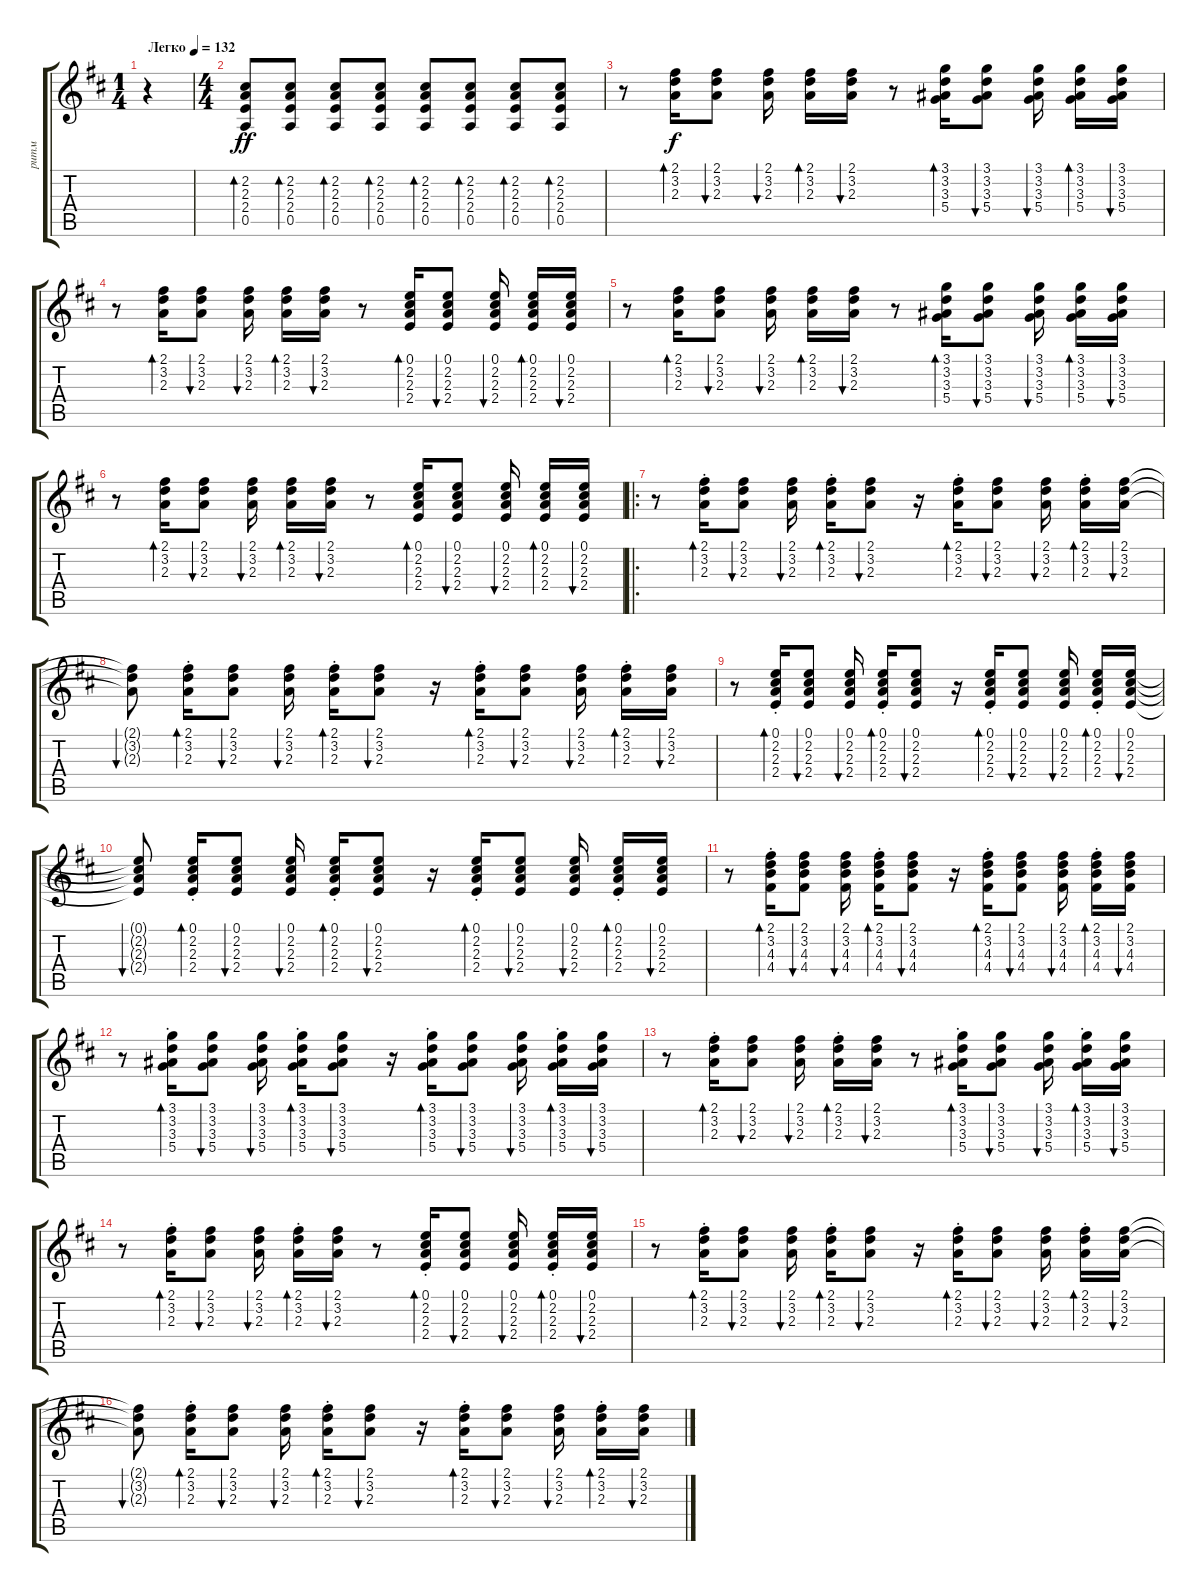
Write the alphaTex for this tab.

\track ("ритм" "ритм") {instrument acousticguitarsteel}
\staff {score tabs}
\tuning (E4 B3 G3 D3 A2 E2) {hide}
\ts (1 4)
\tempo (132 "Легко")
\clef g2
\ks d
r.4{dy ff instrument acousticguitarsteel} |
\ts (4 4)
(2.2 2.3 2.4 0.5).8{bd 60} (2.2 2.3 2.4 0.5).8{bd 60} (2.2 2.3 2.4 0.5).8{bd 60} (2.2 2.3 2.4 0.5).8{bd 60} (2.2 2.3 2.4 0.5).8{bd 60} (2.2 2.3 2.4 0.5).8{bd 60} (2.2 2.3 2.4 0.5).8{bd 60} (2.2 2.3 2.4 0.5).8{bd 60} |
r.8 (2.1 3.2 2.3).16{bd 60 dy f} (2.1 3.2 2.3).8{bu 60} (2.1 3.2 2.3).16{bu 60 beam split} (2.1 3.2 2.3).16{bd 60} (2.1 3.2 2.3).16{bu 60} r.8 (3.1 3.2 3.3 5.4).16{bd 60} (3.1 3.2 3.3 5.4).8{bu 60} (3.1 3.2 3.3 5.4).16{bu 60 beam split} (3.1 3.2 3.3 5.4).16{bd 60} (3.1 3.2 3.3 5.4).16{bu 60} |
r.8 (2.1 3.2 2.3).16{bd 60} (2.1 3.2 2.3).8{bu 60} (2.1 3.2 2.3).16{bu 60 beam split} (2.1 3.2 2.3).16{bd 60} (2.1 3.2 2.3).16{bu 60} r.8 (0.1 2.2 2.3 2.4).16{bd 60} (0.1 2.2 2.3 2.4).8{bu 60} (0.1 2.2 2.3 2.4).16{bu 60 beam split} (0.1 2.2 2.3 2.4).16{bd 60} (0.1 2.2 2.3 2.4).16{bu 60} |
r.8 (2.1 3.2 2.3).16{bd 60} (2.1 3.2 2.3).8{bu 60} (2.1 3.2 2.3).16{bu 60 beam split} (2.1 3.2 2.3).16{bd 60} (2.1 3.2 2.3).16{bu 60} r.8 (3.1 3.2 3.3 5.4).16{bd 60} (3.1 3.2 3.3 5.4).8{bu 60} (3.1 3.2 3.3 5.4).16{bu 60 beam split} (3.1 3.2 3.3 5.4).16{bd 60} (3.1 3.2 3.3 5.4).16{bu 60} |
r.8 (2.1 3.2 2.3).16{bd 60} (2.1 3.2 2.3).8{bu 60} (2.1 3.2 2.3).16{bu 60 beam split} (2.1 3.2 2.3).16{bd 60} (2.1 3.2 2.3).16{bu 60} r.8 (0.1 2.2 2.3 2.4).16{bd 60} (0.1 2.2 2.3 2.4).8{bu 60} (0.1 2.2 2.3 2.4).16{bu 60 beam split} (0.1 2.2 2.3 2.4).16{bd 60} (0.1 2.2 2.3 2.4).16{bu 60} |
\ro
r.8 (2.1{st} 3.2{st} 2.3{st}).16{bd 60} (2.1 3.2 2.3).8{bu 60} (2.1 3.2 2.3).16{bu 60 beam split} (2.1{st} 3.2{st} 2.3{st}).16{bd 60} (2.1 3.2 2.3).8{bu 60} r.16 (2.1{st} 3.2{st} 2.3{st}).16{bd 60} (2.1 3.2 2.3).8{bu 60} (2.1 3.2 2.3).16{bu 60 beam split} (2.1{st} 3.2{st} 2.3{st}).16{bd 60} (2.1 3.2 2.3).16{bu 60} |
(2.1{t} 3.2{t} 2.3{t}).8{bu 60 beam split} (2.1{st} 3.2{st} 2.3{st}).16{bd 60} (2.1 3.2 2.3).8{bu 60} (2.1 3.2 2.3).16{bu 60 beam split} (2.1{st} 3.2{st} 2.3{st}).16{bd 60} (2.1 3.2 2.3).8{bu 60} r.16 (2.1{st} 3.2{st} 2.3{st}).16{bd 60} (2.1 3.2 2.3).8{bu 60} (2.1 3.2 2.3).16{bu 60 beam split} (2.1{st} 3.2{st} 2.3{st}).16{bd 60} (2.1 3.2 2.3).16{bu 60} |
r.8 (0.1{st} 2.2{st} 2.3{st} 2.4{st}).16{bd 60} (0.1 2.2 2.3 2.4).8{bu 60} (0.1 2.2 2.3 2.4).16{bu 60 beam split} (0.1{st} 2.2{st} 2.3{st} 2.4{st}).16{bd 60} (0.1 2.2 2.3 2.4).8{bu 60} r.16 (0.1{st} 2.2{st} 2.3{st} 2.4{st}).16{bd 60} (0.1 2.2 2.3 2.4).8{bu 60} (0.1 2.2 2.3 2.4).16{bu 60 beam split} (0.1{st} 2.2{st} 2.3{st} 2.4{st}).16{bd 60} (0.1 2.2 2.3 2.4).16{bu 60} |
(0.1{t} 2.2{t} 2.3{t} 2.4{t}).8{bu 60 beam split} (0.1{st} 2.2{st} 2.3{st} 2.4{st}).16{bd 60} (0.1 2.2 2.3 2.4).8{bu 60} (0.1 2.2 2.3 2.4).16{bu 60 beam split} (0.1{st} 2.2{st} 2.3{st} 2.4{st}).16{bd 60} (0.1 2.2 2.3 2.4).8{bu 60} r.16 (0.1{st} 2.2{st} 2.3{st} 2.4{st}).16{bd 60} (0.1 2.2 2.3 2.4).8{bu 60} (0.1 2.2 2.3 2.4).16{bu 60 beam split} (0.1{st} 2.2{st} 2.3{st} 2.4{st}).16{bd 60} (0.1 2.2 2.3 2.4).16{bu 60} |
r.8 (2.1{st} 3.2{st} 4.3{st} 4.4{st}).16{bd 60} (2.1 3.2 4.3 4.4).8{bu 60} (2.1 3.2 4.3 4.4).16{bu 60 beam split} (2.1{st} 3.2{st} 4.3{st} 4.4{st}).16{bd 60} (2.1 3.2 4.3 4.4).8{bu 60} r.16 (2.1{st} 3.2{st} 4.3{st} 4.4{st}).16{bd 60} (2.1 3.2 4.3 4.4).8{bu 60} (2.1 3.2 4.3 4.4).16{bu 60 beam split} (2.1{st} 3.2{st} 4.3{st} 4.4{st}).16{bd 60} (2.1 3.2 4.3 4.4).16{bu 60} |
r.8 (3.1{st} 3.2{st} 3.3{st} 5.4{st}).16{bd 60} (3.1 3.2 3.3 5.4).8{bu 60} (3.1 3.2 3.3 5.4).16{bu 60 beam split} (3.1{st} 3.2{st} 3.3{st} 5.4{st}).16{bd 60} (3.1 3.2 3.3 5.4).8{bu 60} r.16 (3.1{st} 3.2{st} 3.3{st} 5.4{st}).16{bd 60} (3.1 3.2 3.3 5.4).8{bu 60} (3.1 3.2 3.3 5.4).16{bu 60 beam split} (3.1{st} 3.2{st} 3.3{st} 5.4{st}).16{bd 60} (3.1 3.2 3.3 5.4).16{bu 60} |
r.8 (2.1{st} 3.2{st} 2.3{st}).16{bd 60} (2.1 3.2 2.3).8{bu 60} (2.1 3.2 2.3).16{bu 60 beam split} (2.1{st} 3.2{st} 2.3{st}).16{bd 60} (2.1 3.2 2.3).16{bu 60} r.8 (3.1{st} 3.2{st} 3.3{st} 5.4{st}).16{bd 60} (3.1 3.2 3.3 5.4).8{bu 60} (3.1 3.2 3.3 5.4).16{bu 60 beam split} (3.1{st} 3.2{st} 3.3{st} 5.4{st}).16{bd 60} (3.1 3.2 3.3 5.4).16{bu 60} |
r.8 (2.1{st} 3.2{st} 2.3{st}).16{bd 60} (2.1 3.2 2.3).8{bu 60} (2.1 3.2 2.3).16{bu 60 beam split} (2.1{st} 3.2{st} 2.3{st}).16{bd 60} (2.1 3.2 2.3).16{bu 60} r.8 (0.1{st} 2.2{st} 2.3{st} 2.4{st}).16{bd 60} (0.1 2.2 2.3 2.4).8{bu 60} (0.1 2.2 2.3 2.4).16{bu 60 beam split} (0.1{st} 2.2{st} 2.3{st} 2.4{st}).16{bd 60} (0.1 2.2 2.3 2.4).16{bu 60} |
r.8 (2.1{st} 3.2{st} 2.3{st}).16{bd 60} (2.1 3.2 2.3).8{bu 60} (2.1 3.2 2.3).16{bu 60 beam split} (2.1{st} 3.2{st} 2.3{st}).16{bd 60} (2.1 3.2 2.3).8{bu 60} r.16 (2.1{st} 3.2{st} 2.3{st}).16{bd 60} (2.1 3.2 2.3).8{bu 60} (2.1 3.2 2.3).16{bu 60 beam split} (2.1{st} 3.2{st} 2.3{st}).16{bd 60} (2.1 3.2 2.3).16{bu 60} |
(2.1{t} 3.2{t} 2.3{t}).8{bu 60 beam split} (2.1{st} 3.2{st} 2.3{st}).16{bd 60} (2.1 3.2 2.3).8{bu 60} (2.1 3.2 2.3).16{bu 60 beam split} (2.1{st} 3.2{st} 2.3{st}).16{bd 60} (2.1 3.2 2.3).8{bu 60} r.16 (2.1{st} 3.2{st} 2.3{st}).16{bd 60} (2.1 3.2 2.3).8{bu 60} (2.1 3.2 2.3).16{bu 60 beam split} (2.1{st} 3.2{st} 2.3{st}).16{bd 60} (2.1 3.2 2.3).16{bu 60}
